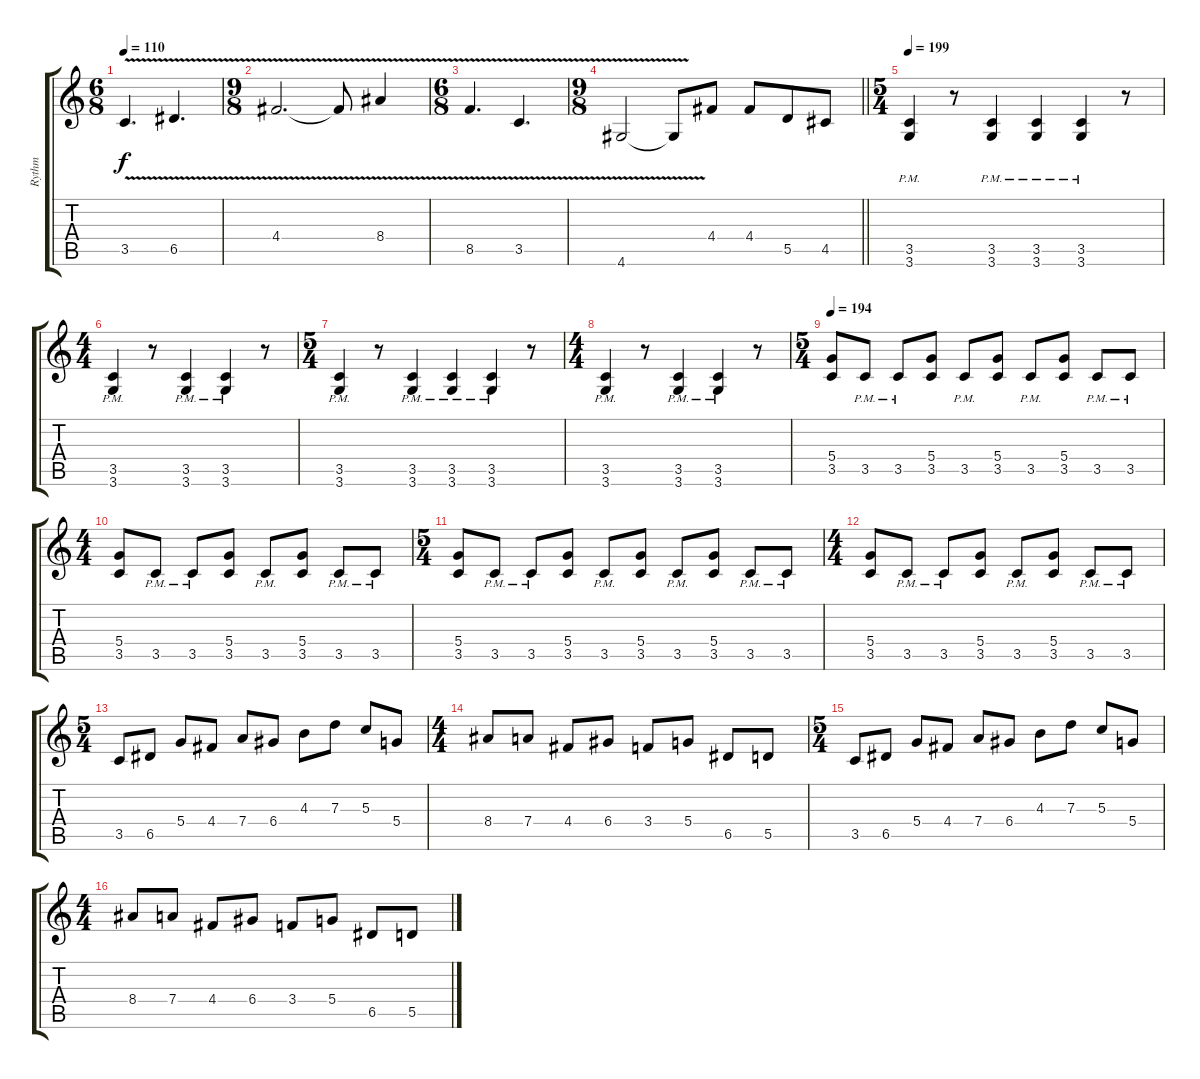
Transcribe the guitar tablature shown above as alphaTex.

\track ("Rythm" "Rythm") {instrument overdrivenguitar}
\staff {score tabs}
\tuning (E4 B3 G3 D3 A2 E2) {hide}
\ts (6 8)
\tempo 110
\clef g2
\ks c
3.5{v}.4{d dy f} 6.5{v}.4{d} |
\ts (9 8)
4.4{v}.2{d} 4.4{t}.8 8.4{v}.4 |
\ts (6 8)
8.5{v}.4{d} 3.5{v}.4{d} |
\ts (9 8)
\barLineRight lightlight
4.6{v}.2 4.6{t}.8 4.4.8 4.4.8 5.5.8 4.5.8 |
\ts (5 4)
\tempo 199
(3.5{pm} 3.6{pm}).4 r.8 (3.5{pm} 3.6{pm}).4 (3.5{pm} 3.6{pm}).4 (3.5{pm} 3.6{pm}).4 r.8 |
\ts (4 4)
(3.5{pm} 3.6{pm}).4 r.8 (3.5{pm} 3.6{pm}).4 (3.5{pm} 3.6{pm}).4 r.8 |
\ts (5 4)
(3.5{pm} 3.6{pm}).4 r.8 (3.5{pm} 3.6{pm}).4 (3.5{pm} 3.6{pm}).4 (3.5{pm} 3.6{pm}).4 r.8 |
\ts (4 4)
(3.5{pm} 3.6{pm}).4 r.8 (3.5{pm} 3.6{pm}).4 (3.5{pm} 3.6{pm}).4 r.8 |
\ts (5 4)
\tempo 194
(5.4 3.5).8 3.5{pm}.8 3.5{pm}.8 (5.4 3.5).8 3.5{pm}.8 (5.4 3.5).8 3.5{pm}.8 (5.4 3.5).8 3.5{pm}.8 3.5{pm}.8 |
\ts (4 4)
(5.4 3.5).8 3.5{pm}.8 3.5{pm}.8 (5.4 3.5).8 3.5{pm}.8 (5.4 3.5).8 3.5{pm}.8 3.5{pm}.8 |
\ts (5 4)
(5.4 3.5).8 3.5{pm}.8 3.5{pm}.8 (5.4 3.5).8 3.5{pm}.8 (5.4 3.5).8 3.5{pm}.8 (5.4 3.5).8 3.5{pm}.8 3.5{pm}.8 |
\ts (4 4)
(5.4 3.5).8 3.5{pm}.8 3.5{pm}.8 (5.4 3.5).8 3.5{pm}.8 (5.4 3.5).8 3.5{pm}.8 3.5{pm}.8 |
\ts (5 4)
3.5.8 6.5.8 5.4.8 4.4.8 7.4.8 6.4.8 4.3.8 7.3.8 5.3.8 5.4.8 |
\ts (4 4)
8.4.8 7.4.8 4.4.8 6.4.8 3.4.8 5.4.8 6.5.8 5.5.8 |
\ts (5 4)
3.5.8 6.5.8 5.4.8 4.4.8 7.4.8 6.4.8 4.3.8 7.3.8 5.3.8 5.4.8 |
\ts (4 4)
8.4.8 7.4.8 4.4.8 6.4.8 3.4.8 5.4.8 6.5.8 5.5.8
